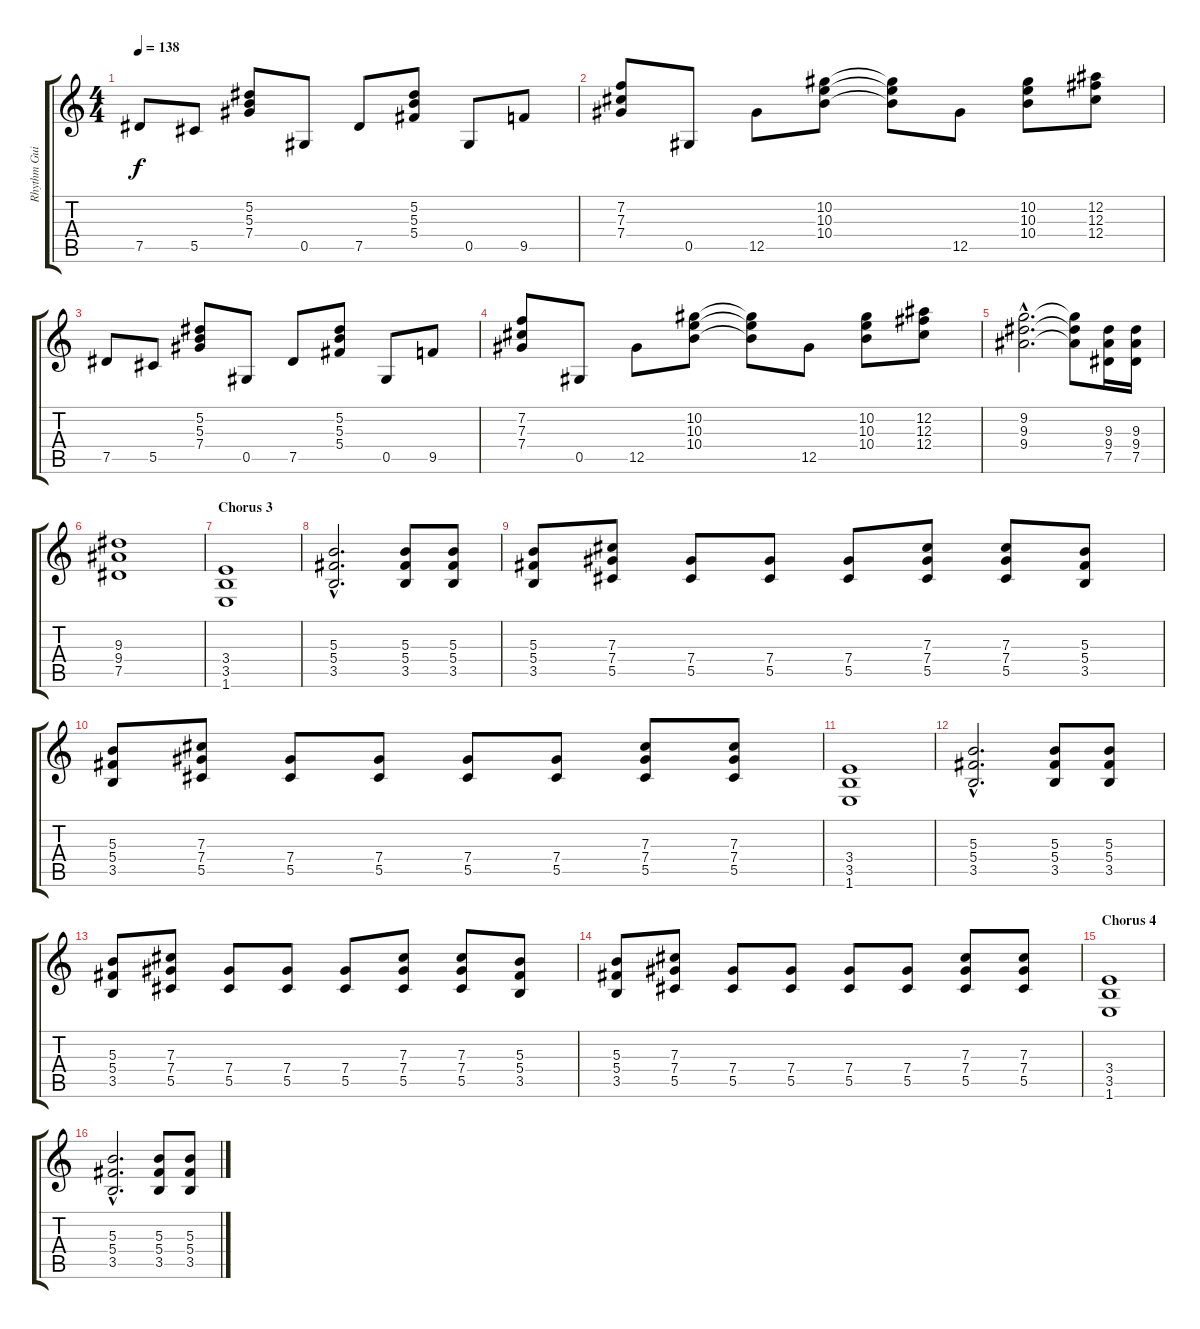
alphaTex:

\track ("Rhythm Guitar 1" "Rhythm Gui") {instrument overdrivenguitar}
\staff {score tabs}
\tuning (Eb4 Bb3 Gb3 Db3 Ab2 Eb2) {hide}
\ts (4 4)
\tempo 138
\clef g2
\ks c
7.5.8{dy f} 5.5.8 (5.2 5.3 7.4).8 0.5.8 7.5.8 (5.2 5.3 5.4).8 0.5.8 9.5.8 |
(7.2 7.3 7.4).8 0.5.8 12.5.8 (10.2 10.3 10.4).8 (10.2{t} 10.3{t} 10.4{t}).8 12.5.8 (10.2 10.3 10.4).8 (12.2 12.3 12.4).8 |
7.5.8 5.5.8 (5.2 5.3 7.4).8 0.5.8 7.5.8 (5.2 5.3 5.4).8 0.5.8 9.5.8 |
(7.2 7.3 7.4).8 0.5.8 12.5.8 (10.2 10.3 10.4).8 (10.2{t} 10.3{t} 10.4{t}).8 12.5.8 (10.2 10.3 10.4).8 (12.2 12.3 12.4).8 |
(9.2{hac} 9.3{hac} 9.4{hac}).2{d} (9.2{t} 9.3{t} 9.4{t}).8 (9.3 9.4 7.5).16 (9.3 9.4 7.5).16 |
(9.3 9.4 7.5).1 |
\section ("" "Chorus 3")
(3.4 3.5 1.6).1 |
(5.3{hac} 5.4{hac} 3.5{hac}).2{d} (5.3 5.4 3.5).8 (5.3 5.4 3.5).8 |
(5.3 5.4 3.5).8 (7.3 7.4 5.5).8 (7.4 5.5).8 (7.4 5.5).8 (7.4 5.5).8 (7.3 7.4 5.5).8 (7.3 7.4 5.5).8 (5.3 5.4 3.5).8 |
(5.3 5.4 3.5).8 (7.3 7.4 5.5).8 (7.4 5.5).8 (7.4 5.5).8 (7.4 5.5).8 (7.4 5.5).8 (7.3 7.4 5.5).8 (7.3 7.4 5.5).8 |
(3.4 3.5 1.6).1 |
(5.3{hac} 5.4{hac} 3.5{hac}).2{d} (5.3 5.4 3.5).8 (5.3 5.4 3.5).8 |
(5.3 5.4 3.5).8 (7.3 7.4 5.5).8 (7.4 5.5).8 (7.4 5.5).8 (7.4 5.5).8 (7.3 7.4 5.5).8 (7.3 7.4 5.5).8 (5.3 5.4 3.5).8 |
(5.3 5.4 3.5).8 (7.3 7.4 5.5).8 (7.4 5.5).8 (7.4 5.5).8 (7.4 5.5).8 (7.4 5.5).8 (7.3 7.4 5.5).8 (7.3 7.4 5.5).8 |
\section ("" "Chorus 4")
(3.4 3.5 1.6).1 |
(5.3{hac} 5.4{hac} 3.5{hac}).2{d} (5.3 5.4 3.5).8 (5.3 5.4 3.5).8
